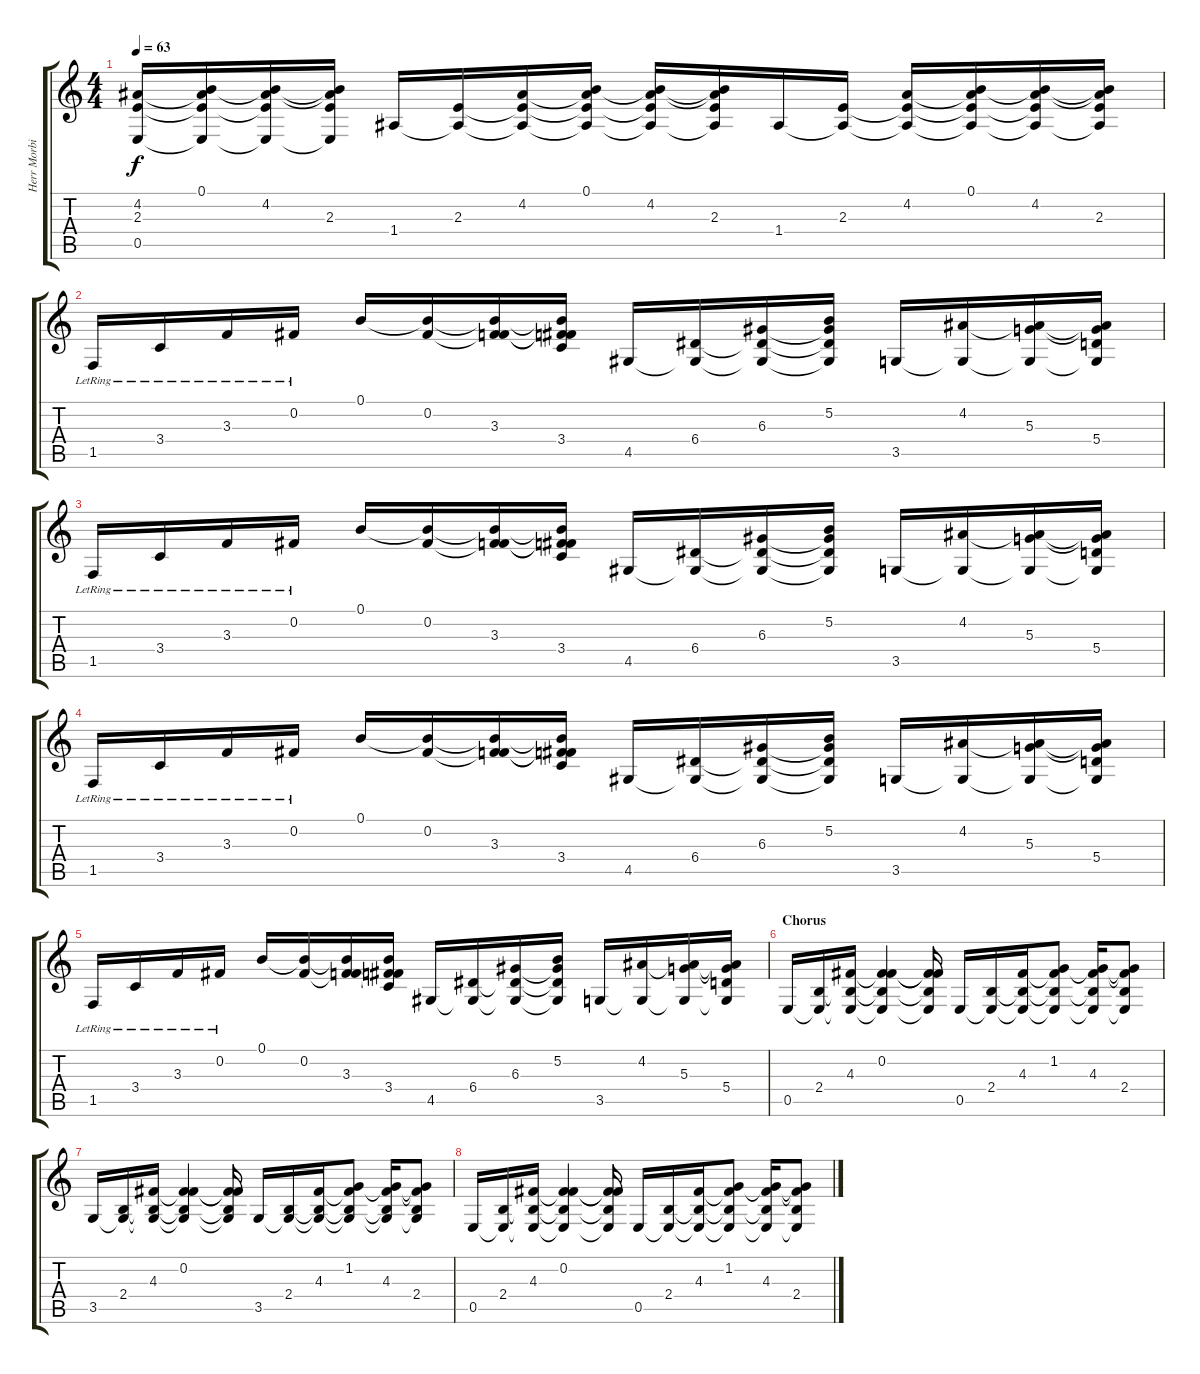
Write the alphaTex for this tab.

\track ("Herr Morbid" "Herr Morbi") {instrument distortionguitar}
\staff {score tabs}
\tuning (B3 Gb3 D3 A2 E2 B1) {hide}
\ts (4 4)
\tempo 63
\clef g2
\ks c
(4.2 2.3{t} 0.5{t}).16{dy f} (0.1 4.2{t} 2.3{t} 0.5{t}).16 (0.1{t} 4.2 2.3{t} 0.5{t}).16 (0.1{t} 4.2{t} 2.3 0.5{t}).16 1.4.16 (2.3 1.4{t}).16 (4.2 2.3{t} 1.4{t}).16 (0.1 4.2{t} 2.3{t} 1.4{t}).16 (0.1{t} 4.2 2.3{t} 1.4{t}).16 (0.1{t} 4.2{t} 2.3 1.4{t}).16 1.4.16 (2.3 1.4{t}).16 (4.2 2.3{t} 1.4{t}).16 (0.1 4.2{t} 2.3{t} 1.4{t}).16 (0.1{t} 4.2 2.3{t} 1.4{t}).16 (0.1{t} 4.2{t} 2.3 1.4{t}).16 |
1.5{lr}.16 3.4{lr}.16 3.3{lr}.16 0.2{lr}.16 0.1.16 (0.1{t} 0.2).16 (0.1{t} 0.2{t} 3.3).16 (0.1{t} 0.2{t} 3.3{t} 3.4).16 4.5.16 (6.4 4.5{t}).16 (6.3 6.4{t} 4.5{t}).16 (5.2 6.3{t} 6.4{t} 4.5{t}).16 3.5.16 (4.2 3.5{t}).16 (4.2{t} 5.3 3.5{t}).16 (4.2{t} 5.3{t} 5.4 3.5{t}).16 |
1.5{lr}.16 3.4{lr}.16 3.3{lr}.16 0.2{lr}.16 0.1.16 (0.1{t} 0.2).16 (0.1{t} 0.2{t} 3.3).16 (0.1{t} 0.2{t} 3.3{t} 3.4).16 4.5.16 (6.4 4.5{t}).16 (6.3 6.4{t} 4.5{t}).16 (5.2 6.3{t} 6.4{t} 4.5{t}).16 3.5.16 (4.2 3.5{t}).16 (4.2{t} 5.3 3.5{t}).16 (4.2{t} 5.3{t} 5.4 3.5{t}).16 |
1.5{lr}.16 3.4{lr}.16 3.3{lr}.16 0.2{lr}.16 0.1.16 (0.1{t} 0.2).16 (0.1{t} 0.2{t} 3.3).16 (0.1{t} 0.2{t} 3.3{t} 3.4).16 4.5.16 (6.4 4.5{t}).16 (6.3 6.4{t} 4.5{t}).16 (5.2 6.3{t} 6.4{t} 4.5{t}).16 3.5.16 (4.2 3.5{t}).16 (4.2{t} 5.3 3.5{t}).16 (4.2{t} 5.3{t} 5.4 3.5{t}).16 |
1.5{lr}.16 3.4{lr}.16 3.3{lr}.16 0.2{lr}.16 0.1.16 (0.1{t} 0.2).16 (0.1{t} 0.2{t} 3.3).16 (0.1{t} 0.2{t} 3.3{t} 3.4).16 4.5.16 (6.4 4.5{t}).16 (6.3 6.4{t} 4.5{t}).16 (5.2 6.3{t} 6.4{t} 4.5{t}).16 3.5.16 (4.2 3.5{t}).16 (4.2{t} 5.3 3.5{t}).16 (4.2{t} 5.3{t} 5.4 3.5{t}).16 |
\section ("" "Chorus")
0.5.16 (2.4 0.5{t}).16 (4.3 2.4{t} 0.5{t}).16 (0.2 4.3{t} 2.4{t} 0.5{t}).4 (0.2{t} 4.3{t} 2.4{t} 0.5{t}).16 0.5.16 (2.4 0.5{t}).16 (4.3 2.4{t} 0.5{t}).16 (1.2 4.3{t} 2.4{t} 0.5{t}).8 (1.2{t} 4.3 2.4{t} 0.5{t}).16 (1.2{t} 4.3{t} 2.4 0.5{t}).8 |
3.5.16 (2.4 3.5{t}).16 (4.3 2.4{t} 3.5{t}).16 (0.2 4.3{t} 2.4{t} 3.5{t}).4 (0.2{t} 4.3{t} 2.4{t} 3.5{t}).16 3.5.16 (2.4 3.5{t}).16 (4.3 2.4{t} 3.5{t}).16 (1.2 4.3{t} 2.4{t} 3.5{t}).8 (1.2{t} 4.3 2.4{t} 3.5{t}).16 (1.2{t} 4.3{t} 2.4 3.5{t}).8 |
0.5.16 (2.4 0.5{t}).16 (4.3 2.4{t} 0.5{t}).16 (0.2 4.3{t} 2.4{t} 0.5{t}).4 (0.2{t} 4.3{t} 2.4{t} 0.5{t}).16 0.5.16 (2.4 0.5{t}).16 (4.3 2.4{t} 0.5{t}).16 (1.2 4.3{t} 2.4{t} 0.5{t}).8 (1.2{t} 4.3 2.4{t} 0.5{t}).16 (1.2{t} 4.3{t} 2.4 0.5{t}).8
